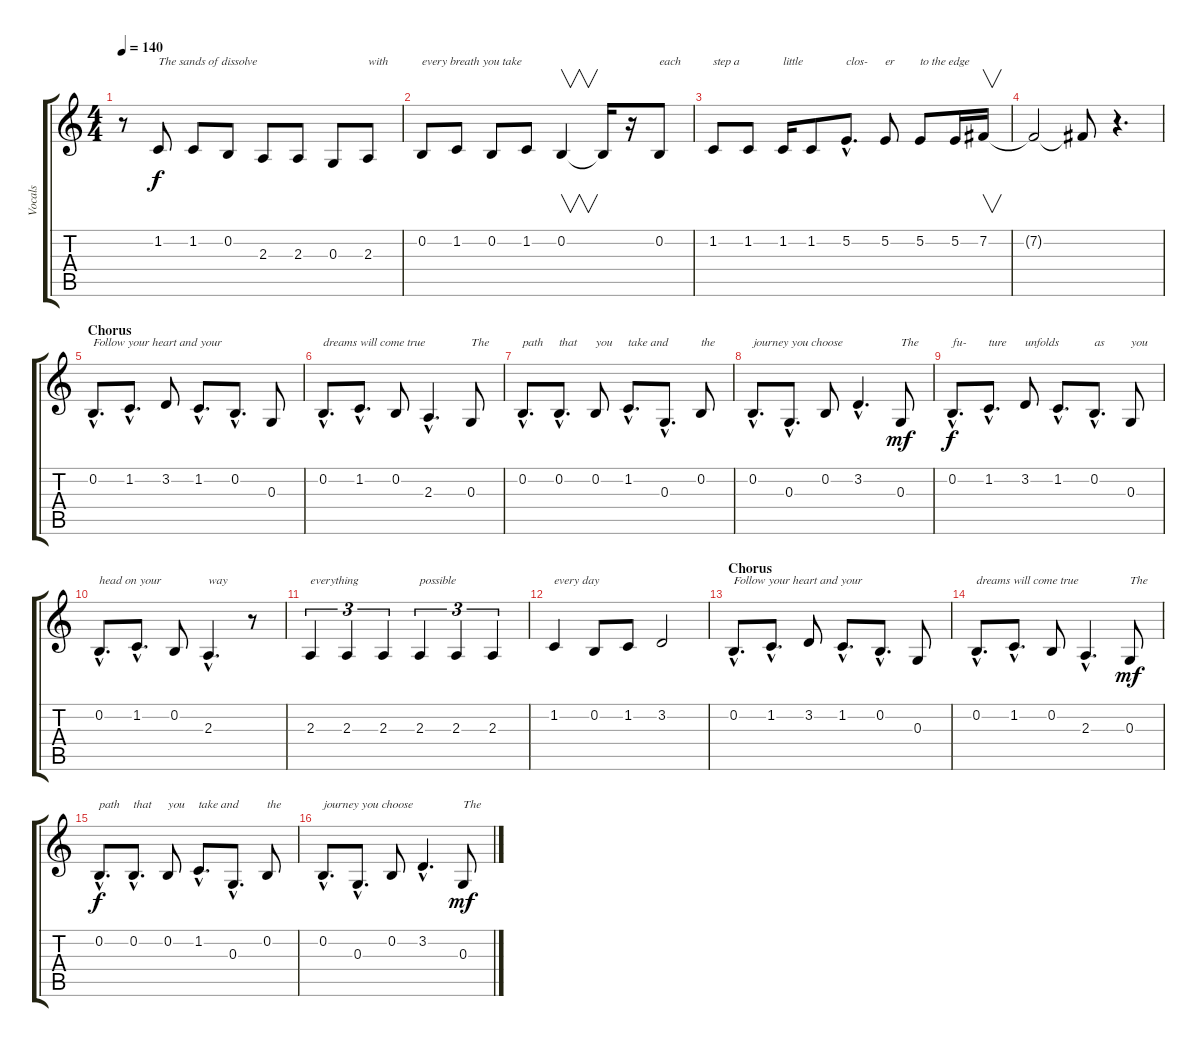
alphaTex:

\track ("Vocals" "Vocals") {instrument lead8bassandlead}
\staff {score tabs}
\tuning (E4 B3 G3 D3 A2 E2) {hide}
\ts (4 4)
\tempo 140
\clef g2
\ks c
r.8{dy f} 1.2.8{txt "The sands of dissolve"} 1.2.8 0.2.8 2.3.8 2.3.8 0.3.8 2.3.8{txt "with"} |
0.2.8{txt "every breath you take"} 1.2.8 0.2.8 1.2.8 0.2.4{v} 0.2{t}.16 r.16 0.2.8{txt "each"} |
1.2.8{txt "step a"} 1.2.8 1.2.16{txt "little"} 1.2.8 5.2{hac}.8{d txt "clos-"} 5.2.8{txt "er"} 5.2.8{txt "to the edge"} 5.2.16 7.2.16{v} |
7.2{t}.2 7.2{t}.8 r.4{d} |
\section ("" "Chorus")
0.2{hac}.8{d txt "Follow your heart and your"} 1.2{hac}.8{d} 3.2.8 1.2{hac}.8{d} 0.2{hac}.8{d} 0.3.8 |
0.2{hac}.8{d txt "dreams will come true"} 1.2{hac}.8{d} 0.2.8 2.3{hac}.4{d} 0.3.8{txt "The"} |
0.2{hac}.8{d txt "path"} 0.2{hac}.8{d txt "that"} 0.2.8{txt "you"} 1.2{hac}.8{d txt "take and"} 0.3{hac}.8{d} 0.2.8{txt "the"} |
0.2{hac}.8{d txt "journey you choose"} 0.3{hac}.8{d} 0.2.8 3.2{hac}.4{d} 0.3.8{txt "The" dy mf} |
0.2{hac}.8{d txt "fu-" dy f} 1.2{hac}.8{d txt "ture"} 3.2.8{txt "unfolds"} 1.2{hac}.8{d} 0.2{hac}.8{d txt "as"} 0.3.8{txt "you"} |
0.2{hac}.8{d txt "head on your"} 1.2{hac}.8{d} 0.2.8 2.3{hac}.4{d txt "way"} r.8 |
2.3.4{tu (3 2) txt "everything"} 2.3.4{tu (3 2)} 2.3.4{tu (3 2)} 2.3.4{tu (3 2) txt "possible"} 2.3.4{tu (3 2)} 2.3.4{tu (3 2)} |
1.2.4{txt "every day"} 0.2.8 1.2.8 3.2.2 |
\section ("" "Chorus")
0.2{hac}.8{d txt "Follow your heart and your"} 1.2{hac}.8{d} 3.2.8 1.2{hac}.8{d} 0.2{hac}.8{d} 0.3.8 |
0.2{hac}.8{d txt "dreams will come true"} 1.2{hac}.8{d} 0.2.8 2.3{hac}.4{d} 0.3.8{txt "The" dy mf} |
0.2{hac}.8{d txt "path" dy f} 0.2{hac}.8{d txt "that"} 0.2.8{txt "you"} 1.2{hac}.8{d txt "take and"} 0.3{hac}.8{d} 0.2.8{txt "the"} |
0.2{hac}.8{d txt "journey you choose"} 0.3{hac}.8{d} 0.2.8 3.2{hac}.4{d} 0.3.8{txt "The" dy mf}
